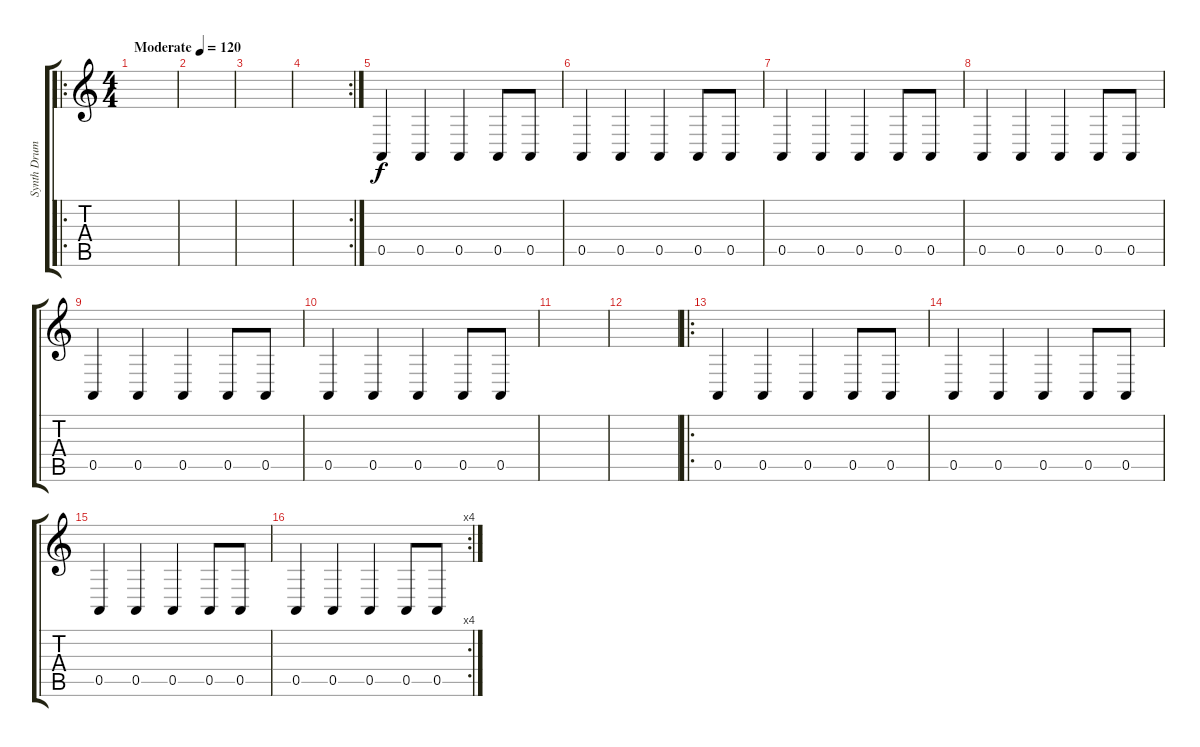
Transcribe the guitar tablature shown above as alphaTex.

\track ("Synth Drum Overdub" "Synth Drum") {instrument synthdrum}
\staff {score tabs}
\tuning (E4 B3 G3 D3 A2 E2) {hide}
\ro
\ts (4 4)
\tempo (120 "Moderate")
\clef g2
\ks c
|
|
|
\rc 2
|
0.5.4 0.5.4 0.5.4 0.5.8 0.5.8 |
0.5.4 0.5.4 0.5.4 0.5.8 0.5.8 |
0.5.4 0.5.4 0.5.4 0.5.8 0.5.8 |
0.5.4 0.5.4 0.5.4 0.5.8 0.5.8 |
0.5.4 0.5.4 0.5.4 0.5.8 0.5.8 |
0.5.4 0.5.4 0.5.4 0.5.8 0.5.8 |
|
|
\ro
0.5.4 0.5.4 0.5.4 0.5.8 0.5.8 |
0.5.4 0.5.4 0.5.4 0.5.8 0.5.8 |
0.5.4 0.5.4 0.5.4 0.5.8 0.5.8 |
\rc 4
0.5.4 0.5.4 0.5.4 0.5.8 0.5.8
